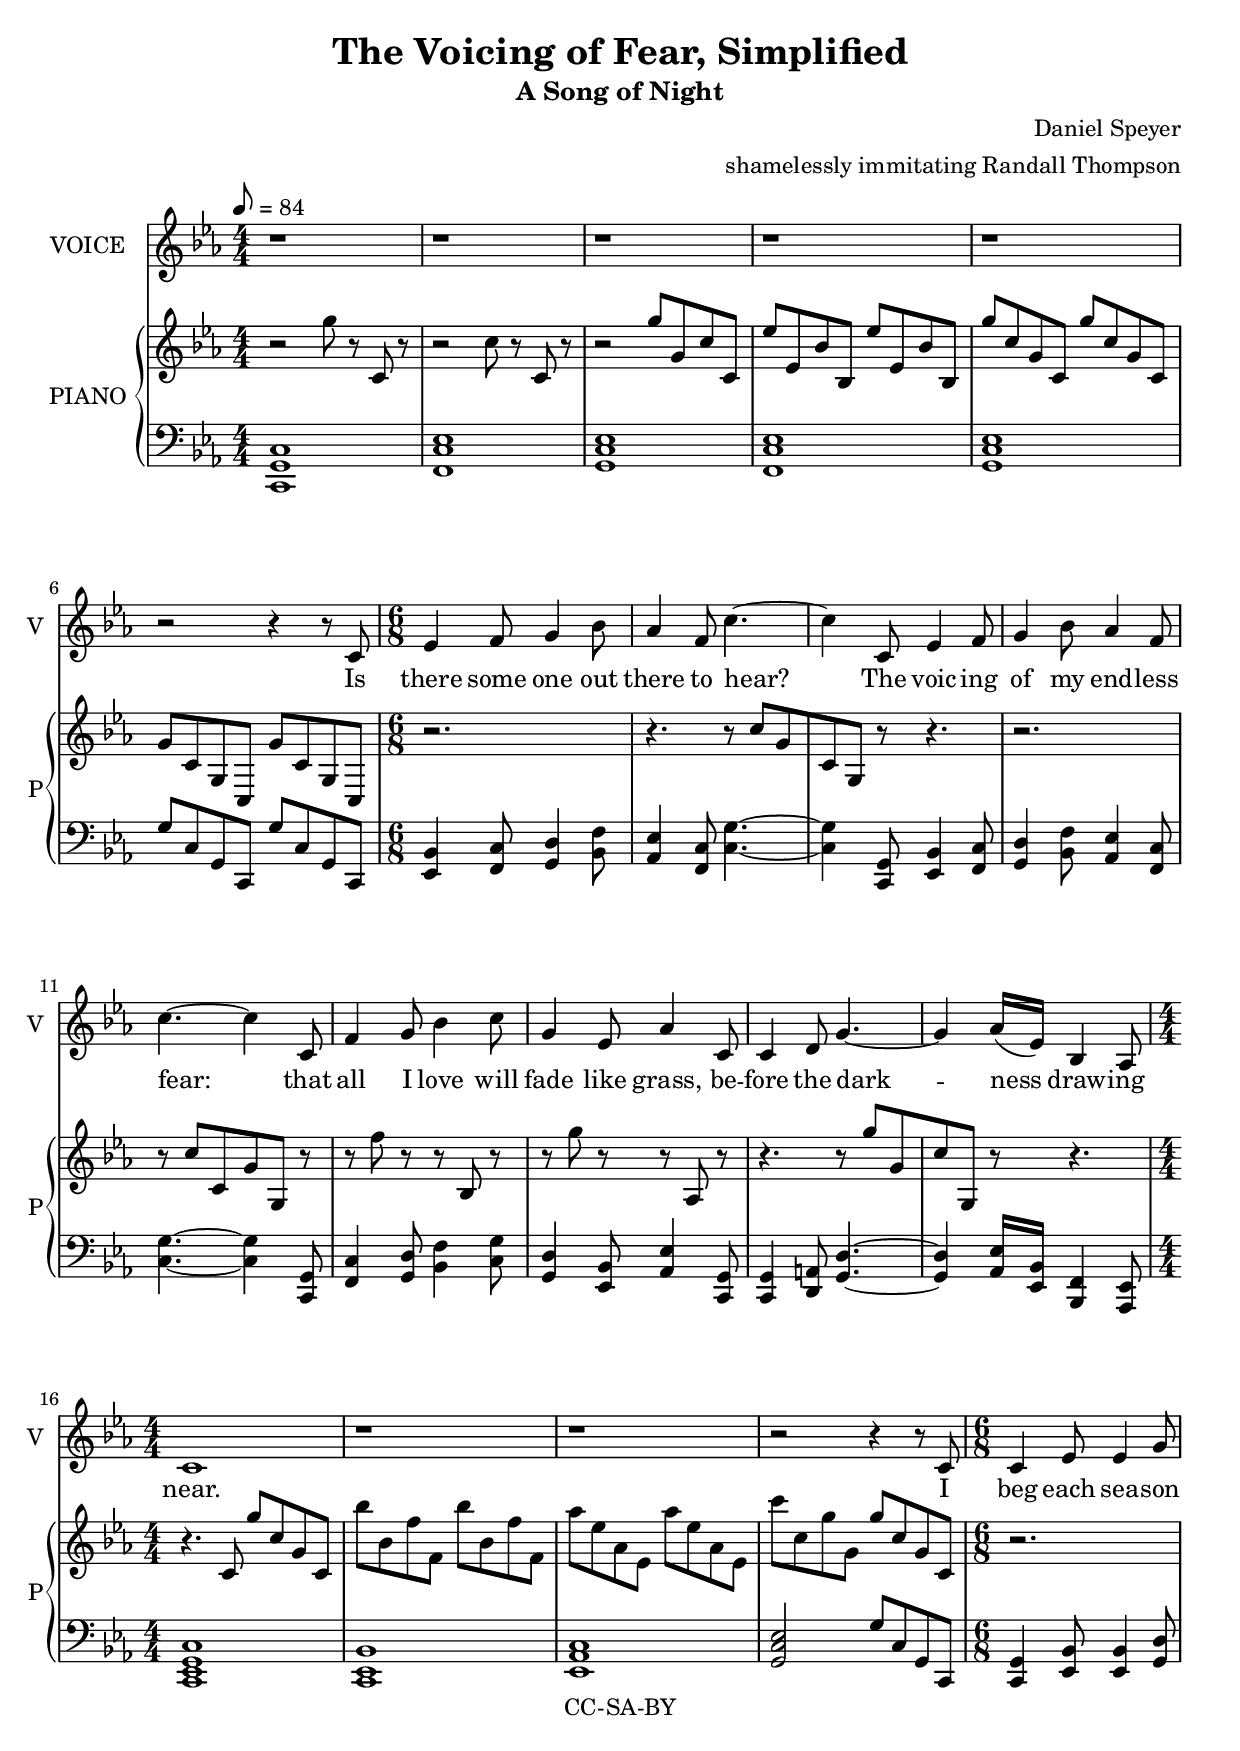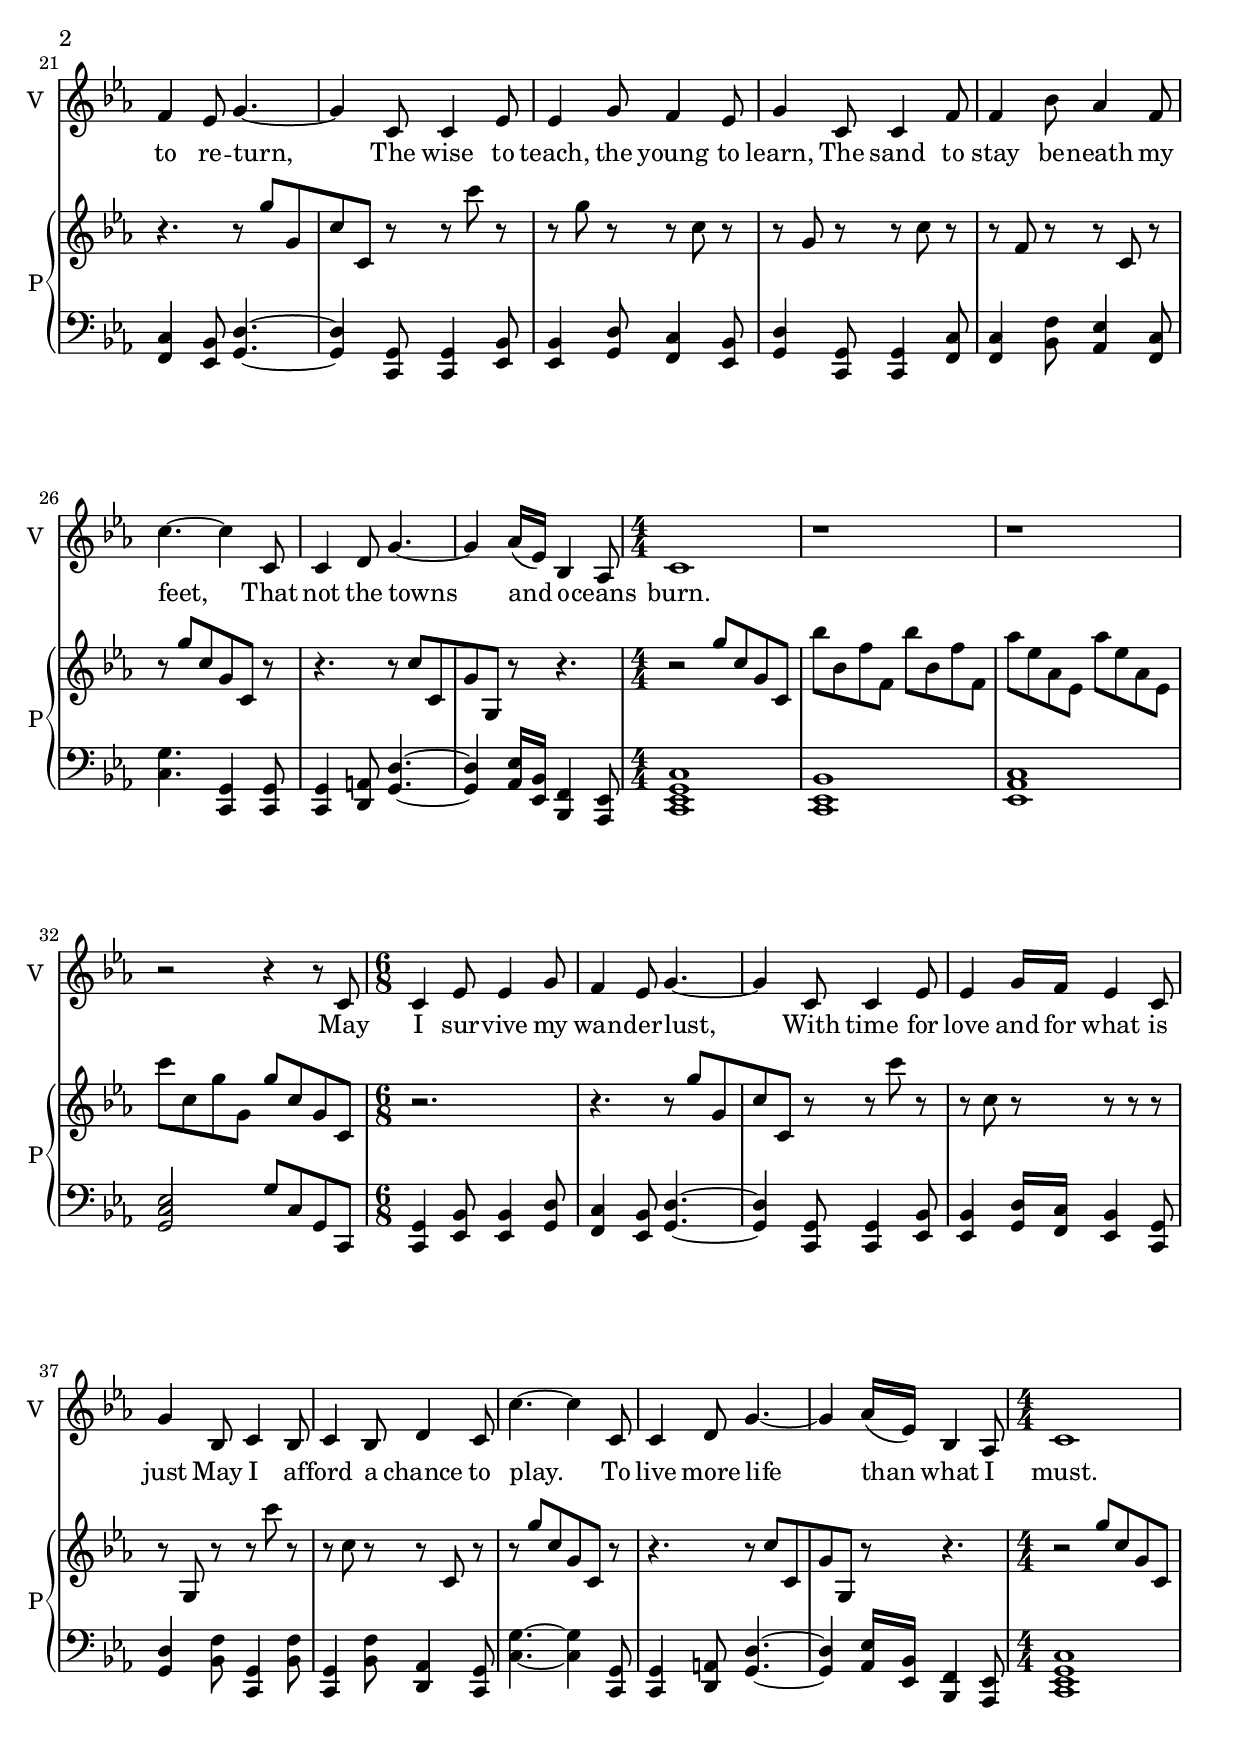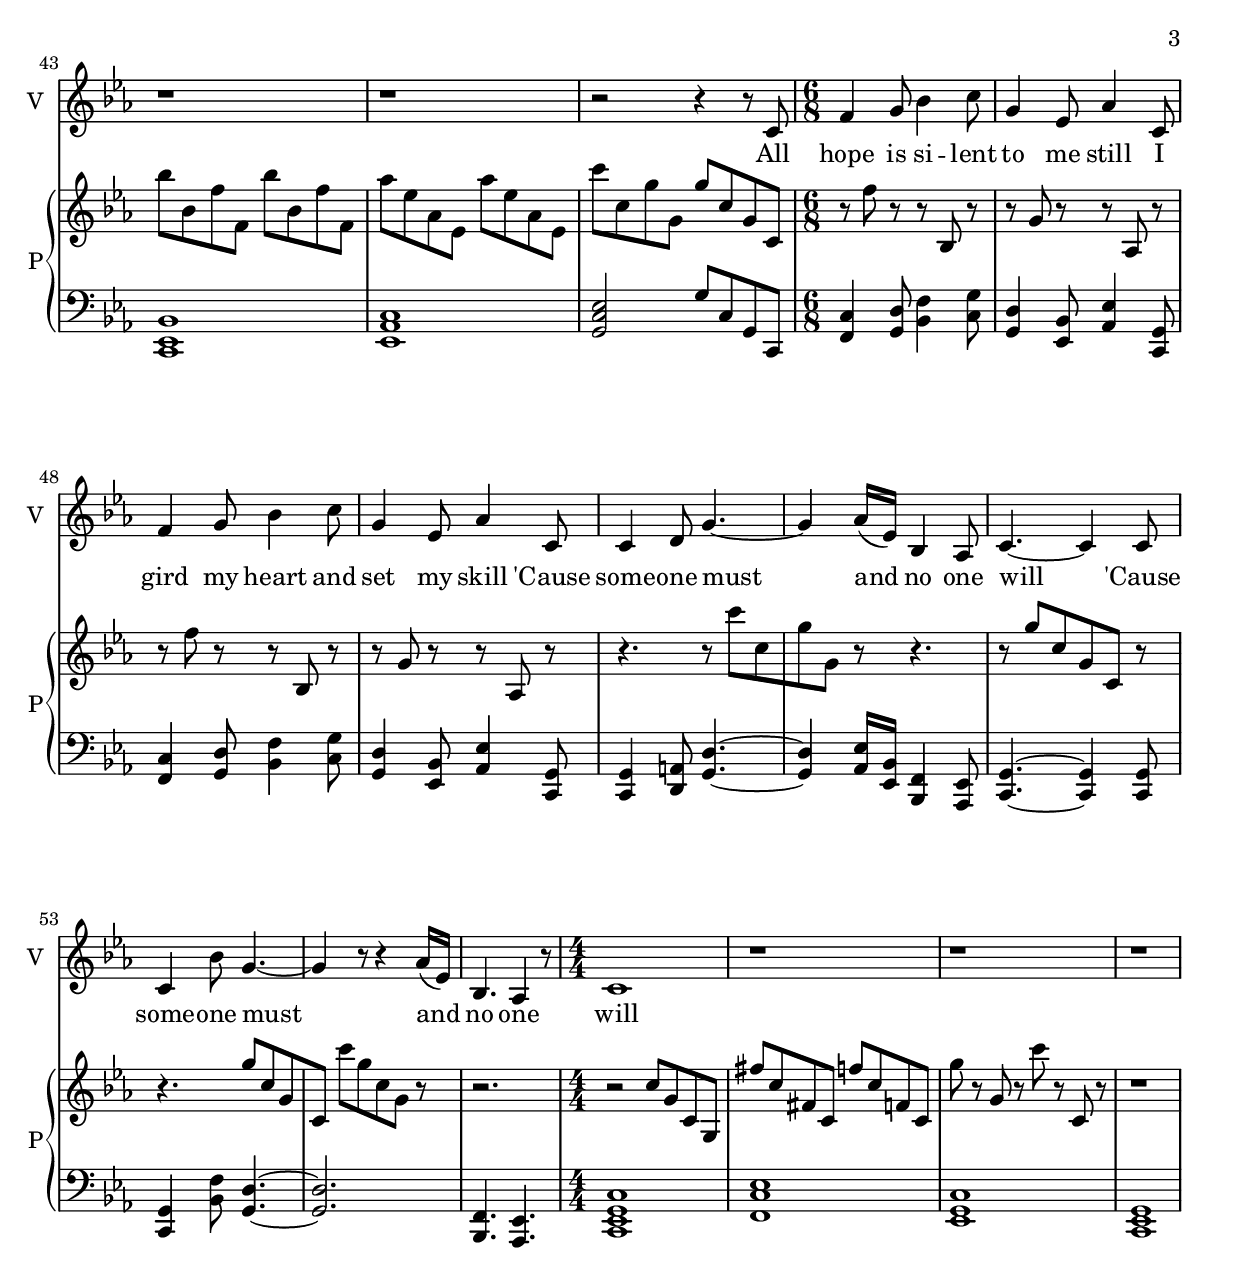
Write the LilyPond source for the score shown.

\version "2.18.2"

\header {
  title = "The Voicing of Fear, Simplified"
  subtitle = "A Song of Night"
  composer = "Daniel Speyer"
  arranger = "shamelessly immitating Randall Thompson"
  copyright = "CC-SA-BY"
}

vocal = \relative c' {
  \numericTimeSignature
  \key c \minor
  r1 r1 r1 r1 r1 r2 r4 r8

  c \time 6/8 es4 f8 g4 bes8 as4 f8 c'4. ~c4
  c,8 es4 f8 g4 bes8 as4 f8 c'4. ~c4
  c,8 f4 g8 bes4 c8 g4 es8 as4
  c,8 c4 d8 g4.~ ~g4 as16([ es)] bes4 as8 \time 4/4 c1
  
  r1 r r2 r4 r8
  
  c \time 6/8 c4 es8 es4 g8 f4 es8 g4. ~g4
  c,8 c4 es8 es4 g8 f4 es8 g4
  c,8 c4 f8 f4 bes8 as4 f8 c'4. ~c4
  c,8 c4 d8 g4.~ ~g4 as16([ es)] bes4 as8 \time 4/4 c1

  r1 r r2 r4 r8
  
  c \time 6/8 c4 es8 es4 g8 f4 es8 g4. ~ g4
  c,8 c4 es8 es4 g16 f16 es4 c8 g'4
  bes,8 c4 bes8 c4 bes8 d4 c8 c'4. ~c4
  c,8 c4 d8 g4.~ ~g4 as16([ es)] bes4 as8 \time 4/4 c1

  r1 r r2 r4 r8

  c8 \time 6/8 f4 g8 bes4 c8 g4 es8 as4
  c,8 f4 g8 bes4 c8 g4 es8 as4
  c,8 c4 d8 g4.~ ~g4 as16([ es)] bes4 as8 c4. ~c4
  c8 c4 bes'8 g4.~ ~g4 r8 r4 as16([ es16)] bes4. as4 r8 \time 4/4 c1

  r r r

}
rp = \relative c''' {
  \numericTimeSignature
  \time 4/4
  \key c \minor
  r2 g8 r c,, r
  r2 c'8 r c, r
  r2 g''8 g, c c,
  es'8 es, bes' bes, es'8 es, bes' bes,
  g''8 c, g c,  g'' c, g c,
  g'8 c, g c,  g'' c, g c,
  
  r2. r4. r8 c''[ g c, g] r8 r4.
  r2. r8 c'[ c, g' g,] r8
  r f'' r r bes,, r r g'' r r as,, r
  r4. r8 g''[ g, c g,] r r4.
  
  r4. c8 g'' c, g c,
  bes'' bes, f' f, bes' bes, f' f,
  as' es as, es as' es as, es
  c'' c, g' g, g' c, g c,
  
  r2. r4. r8 g''[ g, c c,] r
  r c'' r r g r r c, r r g r
  r8 c r r f, r r c r 
  r g''[ c, g c,] r
  r4. r8 c'[ c, g' g,] r r4.
  
  r2 g''8 c, g c,
  bes'' bes, f' f, bes' bes, f' f,
  as' es as, es as' es as, es
  c'' c, g' g, g' c, g c,

  r2. r4. r8 g''[ g, c c,] r
  r c'' r r c, r r r r r g, r
  r8 c'' r r c, r r c, r 
  r g''[ c, g c,] r
  r4. r8 c'[ c, g' g,] r r4.
  
  r2 g''8 c, g c,
  bes'' bes, f' f, bes' bes, f' f,
  as' es as, es as' es as, es
  c'' c, g' g, g' c, g c,
  
  r f' r r bes,, r r g' r r as, r
  r f'' r r bes,, r r g' r r as, r
  r4. r8 c''[ c, g' g,] r r4.
  r8 g'[ c, g c,] r
  r4. g''8[ c, g c,] c''[ g c, g] r8
  r2.
  r2 c8 g c, g
  fis'' c fis, c f' c f, c
  g''8 r g, r c'8 r c,, r r1
}

lp = \relative c {
  \numericTimeSignature
  \key c \minor
  <c g c,>1
  <f, c' es>1
  <g c es>1
  <f c' es>1
  <g c es>1
  g'8 c, g c, g''8 c, g c,
  
  \chordmode {
             es,,4:1.5 f,,8:1.5 g,,4:1.5 bes,,8:1.5 as,,4:1.5 f,,8:1.5 c,4.:1.5 ~ c,4:1.5
    c,,8:1.5 es,,4:1.5 f,,8:1.5 g,,4:1.5 bes,,8:1.5 as,,4:1.5 f,,8:1.5 c,4.:1.5 ~ c,4:1.5
    c,,8:1.5 f,,4:1.5 g,,8:1.5 bes,,4:1.5 c,8:1.5 g,,4:1.5 es,,8:1.5 as,,4:1.5
    c,,8:1.5 c,,4:1.5 d,,8:1.5 g,,4.:1.5 ~g,,4:1.5 as,,16:1.5 es,,:1.5 bes,,,4:1.5 as,,,8:1.5 c,,1:1.3-.5.8
  }
  
  <c es bes'>
  <es as c>1
  <g c es>2
  g'8 c, g c,
  
  \chordmode {
              c,,4:1.5 es,,8:1.5 es,,4:1.5 g,,8:1.5 f,,4:1.5 es,,8:1.5 g,,4.:1.5 ~g,,4:1.5 
    c,,8:1.5 c,,4:1.5 es,,8:1.5 es,,4:1.5 g,,8:1.5 f,,4:1.5 es,,8:1.5 g,,4:1.5 
    c,,8:1.5 c,,4:1.5 f,,8:1.5 f,,4:1.5 bes,,8:1.5 as,,4:1.5 f,,8:1.5 c,4.:1.5 ~c,,4:1.5 
    c,,8:1.5 c,,4:1.5 d,,8:1.5 g,,4.:1.5 ~g,,4:1.5 as,,16:1.5 es,,:1.5 bes,,,4:1.5 as,,,8:1.5 c,,1:1.3-.5.8 
  }

  <c es bes'>
  <es as c>1
  <g c es>2
  g'8 c, g c,

  \chordmode {
              c,,4:1.5 es,,8:1.5 es,,4:1.5 g,,8:1.5 f,,4:1.5 es,,8:1.5 g,,4.:1.5 ~g,,4:1.5 
    c,,8:1.5 c,,4:1.5 es,,8:1.5 es,,4:1.5 g,,16:1.5 f,,:1.5 es,,4:1.5 c,,8:1.5 g,,4:1.5 
    bes,,8:1.5 c,,4:1.5 bes,,8:1.5 c,,4:1.5 bes,,8:1.5 d,,4:1.5- c,,8:1.5 c,4.:1.5 ~c,4:1.5 
    c,,8:1.5 c,,4:1.5 d,,8:1.5 g,,4.:1.5 ~g,,4:1.5 as,,16:1.5 es,,:1.5 bes,,,4:1.5 as,,,8:1.5 c,,1:1.3-.5.8 
  }

  <c es bes'>
  <es as c>1
  <g c es>2
  g'8 c, g c,

  \chordmode {
              f,,4:1.5 g,,8:1.5 bes,,4:1.5 c,8:1.5 g,,4:1.5 es,,8:1.5 as,,4:1.5
     c,,8:1.5 f,,4:1.5 g,,8:1.5 bes,,4:1.5 c,8:1.5 g,,4:1.5 es,,8:1.5 as,,4:1.5
     c,,8:1.5 c,,4:1.5 d,,8:1.5 g,,4.:1.5 ~g,,4:1.5 as,,16:1.5 es,,:1.5 bes,,,4:1.5 as,,,8:1.5 c,,4.:1.5 ~ c,,4:1.5 
     c,,8:1.5 c,,4:1.5 bes,,8:1.5 g,,4.:1.5 ~g,,2.:1.5 bes,,,4.:1.5 as,,,4.:1.5 c,,1:1.3-.5.8 
  }
  
  <f c' es>1
  <es g c>
  <c es g>
}

verseOne = \lyricmode {
  Is there some one out there to hear?
  The voic -- ing of my end -- less fear:
  that all I love will fade like grass,
  be -- fore the dark -- ness draw -- ing near.
  
  I beg each sea -- son to re -- turn,
  The wise to teach, the young to learn,
  The sand to stay be -- neath my feet,
  That not the towns and o -- ceans burn.

  May I sur -- vive my wan -- der -- lust,
  With time for love and for what is just
  May I af -- ford a chance to play.
  To live more life than what I must.
  
  All hope is si -- lent to me still
  I gird my heart and set my skill
  'Cause some -- one must and no one will
  'Cause some -- one must and no one will
}
\score {
  <<
    \new Voice = "one" {
         \tempo 8 = 84
         \set Staff.midiInstrument = #"voice oohs"
         \set Staff.midiMinimumVolume = #0.8
         \set Staff.midiMaximumVolume = #1
         \set Staff.instrumentName = #"VOICE"
         \set Staff.shortInstrumentName = #"V"
         \vocal
    }
    \new Lyrics \lyricsto "one" {
         \verseOne
    }
    #(if (not (ly:get-option 'voicepart)) #{
      \new PianoStaff <<
        \set PianoStaff.instrumentName = #"PIANO"
        \set PianoStaff.shortInstrumentName = #"P"
        \new Voice {
            \set Staff.midiInstrument = #"acoustic grand"
            \set Staff.midiMinimumVolume = #0.4
            \set Staff.midiMaximumVolume = #0.6
            \rp
        }
        \new Voice {
            \set Staff.midiInstrument = #"acoustic grand"
            \set Staff.midiMinimumVolume = #0.2
            \set Staff.midiMaximumVolume = #0.4
            \clef bass
            \lp
        }
      >>
    #} )
  >>
  \layout {}
  \midi {}
}